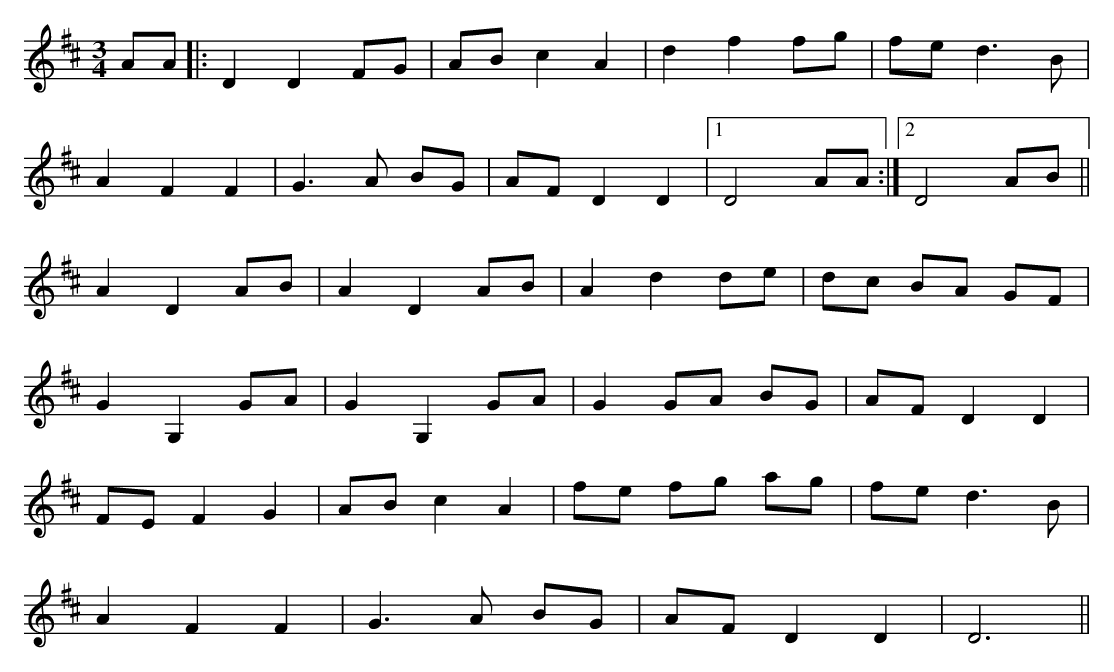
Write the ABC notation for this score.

X:1
M:3/4
K:D
AA|:D2 D2 FG|AB c2 A2|d2 f2 fg|fe d3B|
A2 F2 F2|G3A BG|AF D2 D2|1 D4 AA:|2 D4 AB||
A2 D2 AB|A2 D2 AB|A2 d2 de|dc BA GF|
G2 G,2 GA|G2 G,2 GA|G2 GA BG|AF D2 D2|
FE F2 G2|AB c2 A2|fe fg ag|fe d3B|
A2 F2 F2|G3A BG|AF D2 D2|D6||
